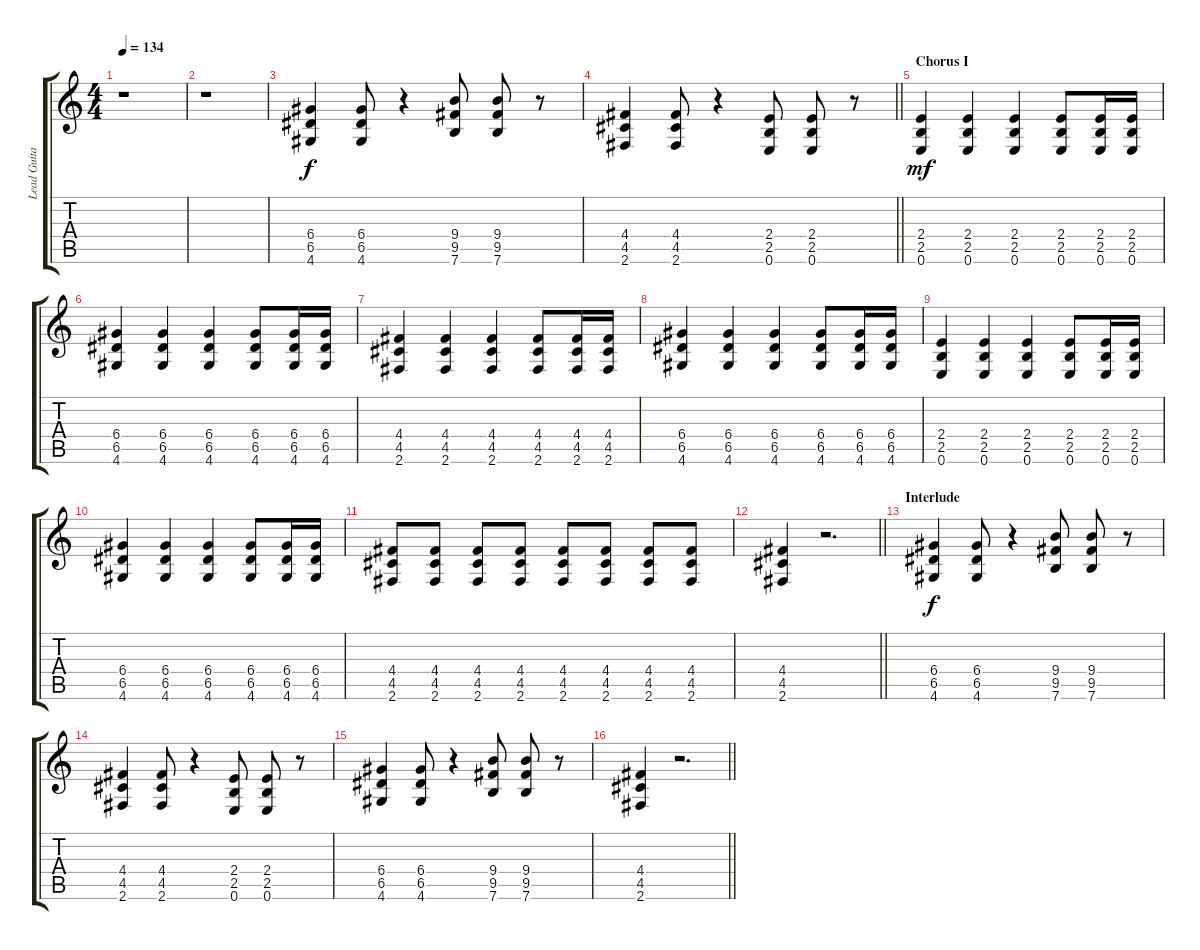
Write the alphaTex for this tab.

\track ("Lead Guitar" "Lead Guita") {instrument distortionguitar}
\staff {score tabs}
\tuning (E4 B3 G3 D3 A2 E2) {hide}
\ts (4 4)
\tempo 134
\clef g2
\ks c
r.1{dy f} |
r.1 |
(6.4 6.5 4.6).4 (6.4 6.5 4.6).8 r.4 (9.4 9.5 7.6).8 (9.4 9.5 7.6).8 r.8 |
\barLineRight lightlight
(4.4 4.5 2.6).4 (4.4 4.5 2.6).8 r.4 (2.4 2.5 0.6).8 (2.4 2.5 0.6).8 r.8 |
\section ("" "Chorus I")
(2.4 2.5 0.6).4{dy mf} (2.4 2.5 0.6).4 (2.4 2.5 0.6).4 (2.4 2.5 0.6).8 (2.4 2.5 0.6).16 (2.4 2.5 0.6).16 |
(6.4 6.5 4.6).4 (6.4 6.5 4.6).4 (6.4 6.5 4.6).4 (6.4 6.5 4.6).8 (6.4 6.5 4.6).16 (6.4 6.5 4.6).16 |
(4.4 4.5 2.6).4 (4.4 4.5 2.6).4 (4.4 4.5 2.6).4 (4.4 4.5 2.6).8 (4.4 4.5 2.6).16 (4.4 4.5 2.6).16 |
(6.4 6.5 4.6).4 (6.4 6.5 4.6).4 (6.4 6.5 4.6).4 (6.4 6.5 4.6).8 (6.4 6.5 4.6).16 (6.4 6.5 4.6).16 |
(2.4 2.5 0.6).4 (2.4 2.5 0.6).4 (2.4 2.5 0.6).4 (2.4 2.5 0.6).8 (2.4 2.5 0.6).16 (2.4 2.5 0.6).16 |
(6.4 6.5 4.6).4 (6.4 6.5 4.6).4 (6.4 6.5 4.6).4 (6.4 6.5 4.6).8 (6.4 6.5 4.6).16 (6.4 6.5 4.6).16 |
(4.4 4.5 2.6).8 (4.4 4.5 2.6).8 (4.4 4.5 2.6).8 (4.4 4.5 2.6).8 (4.4 4.5 2.6).8 (4.4 4.5 2.6).8 (4.4 4.5 2.6).8 (4.4 4.5 2.6).8 |
\barLineRight lightlight
(4.4 4.5 2.6).4 r.2{d} |
\section ("" "Interlude")
(6.4 6.5 4.6).4{dy f} (6.4 6.5 4.6).8 r.4 (9.4 9.5 7.6).8 (9.4 9.5 7.6).8 r.8 |
(4.4 4.5 2.6).4 (4.4 4.5 2.6).8 r.4 (2.4 2.5 0.6).8 (2.4 2.5 0.6).8 r.8 |
(6.4 6.5 4.6).4 (6.4 6.5 4.6).8 r.4 (9.4 9.5 7.6).8 (9.4 9.5 7.6).8 r.8 |
\barLineRight lightlight
(4.4 4.5 2.6).4 r.2{d}
